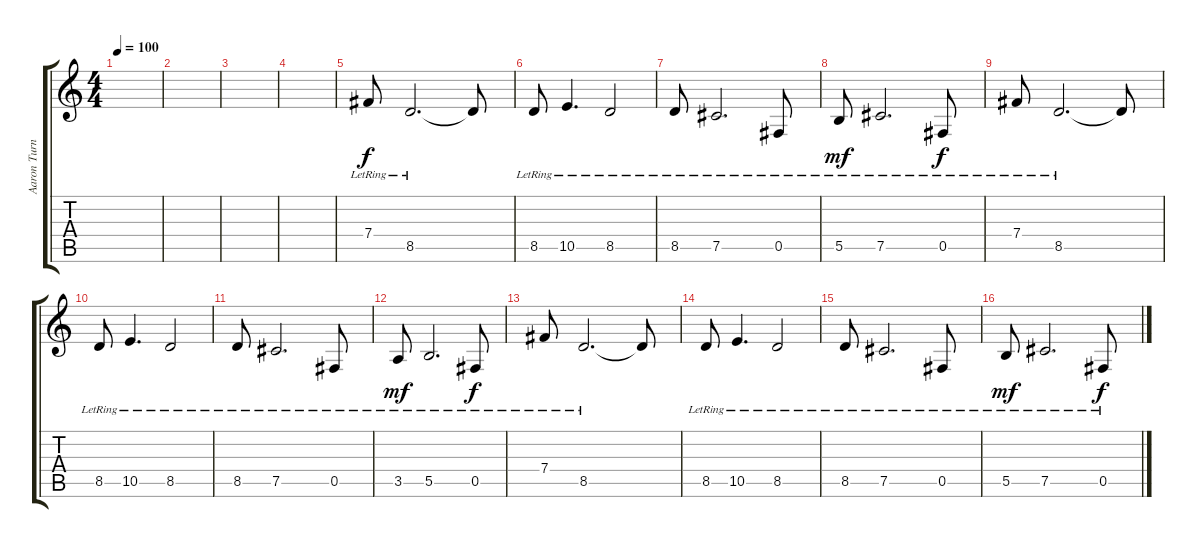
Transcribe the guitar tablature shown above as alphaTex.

\track ("Aaron Turner" "Aaron Turn") {instrument distortionguitar}
\staff {score tabs}
\tuning (Db4 Ab3 E3 B2 Gb2 B1) {hide}
\ts (4 4)
\tempo 100
\clef g2
\ks c
|
|
|
|
7.4{lr}.8{volume 14 balance 4 instrument electricguitarjazz} 8.5{lr}.2{d} 8.5{t}.8 |
8.5{lr}.8 10.5{lr}.4{d} 8.5{lr}.2 |
8.5{lr}.8 7.5{lr}.2{d} 0.5{lr}.8 |
5.5{lr}.8{dy mf} 7.5{lr}.2{d} 0.5{lr}.8{dy f} |
7.4{lr}.8 8.5{lr}.2{d} 8.5{t}.8 |
8.5{lr}.8 10.5{lr}.4{d} 8.5{lr}.2 |
8.5{lr}.8 7.5{lr}.2{d} 0.5{lr}.8 |
3.5{lr}.8{dy mf} 5.5{lr}.2{d} 0.5{lr}.8{dy f} |
7.4{lr}.8{volume 14 balance 4 instrument electricguitarjazz} 8.5{lr}.2{d} 8.5{t}.8 |
8.5{lr}.8 10.5{lr}.4{d} 8.5{lr}.2 |
8.5{lr}.8 7.5{lr}.2{d} 0.5{lr}.8 |
5.5{lr}.8{dy mf} 7.5{lr}.2{d} 0.5{lr}.8{dy f}
